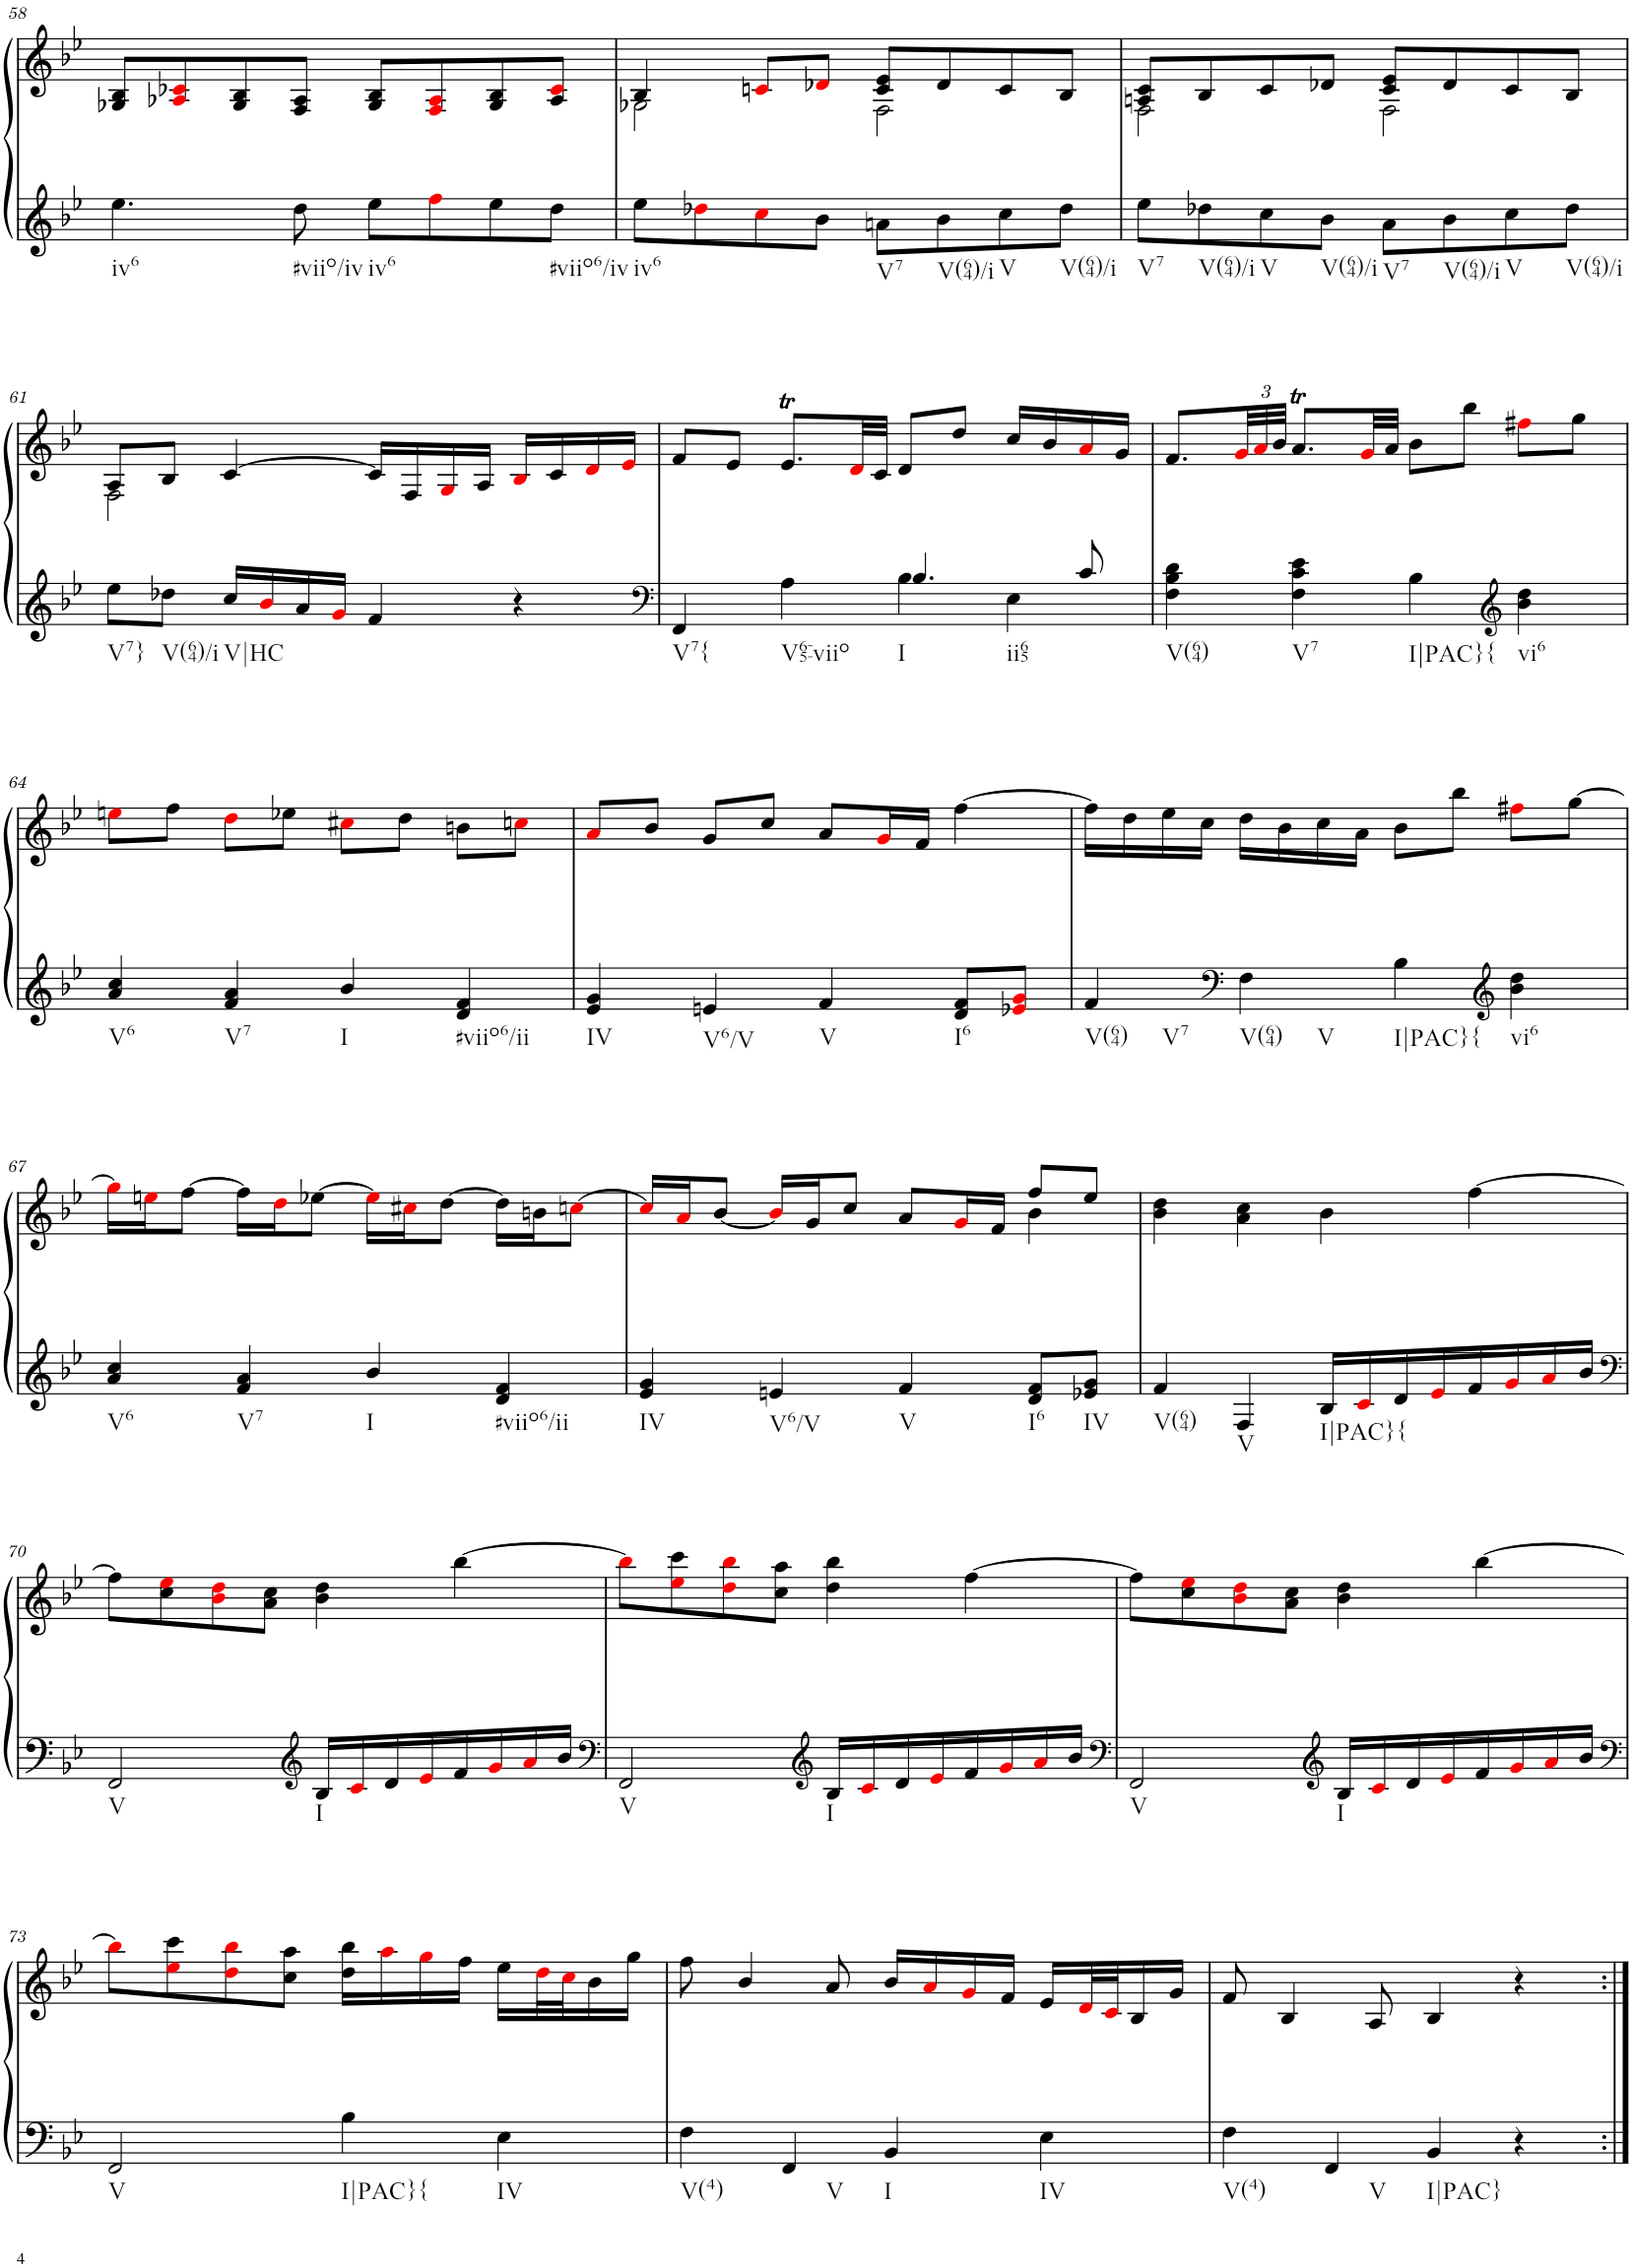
**kern	**kern
*part1	*part1
*staff2	*staff1
*I"Piano	*
*I'Pno.	*
!!LO:PB:g=z
*clefG2	*clefG2
*k[b-e-]	*k[b-e-]
*M4/4	*M4/4
*met(c)	*met(c)
=58	=58
!LO:TX:b:t=iv6	!
4.ee-\	8G-X/ 8B-/L
.	8A-Xi/ 8c-Xi/
.	8G-/ 8B-/
!LO:TX:b:t=#viio/iv	!
8dd\	8F/ 8A-/J
!LO:TX:b:t=iv6	!
8ee-\L	8G-/ 8B-/L
8ffi\	8Fi/ 8A-i/
8ee-\	8G-/ 8B-/
!LO:TX:b:t=#viio6/iv	!
8dd\J	8A-/ 8c-i/J
=59	=59
*	*^
!LO:TX:b:t=iv6	!	!
8ee-\L	4B-/	2G-X\
8dd-Xi\	.	.
8cci\	8cni/L	.
8b-\J	8d-Xi/J	.
!LO:TX:b:t=V7	!	!
8an\L	8c/ 8e-/L	2F\
!LO:TX:b:t=V(64)/i	!	!
8b-\	8d-/	.
!LO:TX:b:t=V	!	!
8cc\	8c/	.
!LO:TX:b:t=V(64)/i	!	!
8dd-\J	8B-/J	.
=60	=60	=60
!LO:TX:b:t=V7	!	!
8ee-\L	8An/ 8c/L	2F\
!LO:TX:b:t=V(64)/i	!	!
8dd-X\	8B-/	.
!LO:TX:b:t=V	!	!
8cc\	8c/	.
!LO:TX:b:t=V(64)/i	!	!
8b-\J	8d-X/J	.
!LO:TX:b:t=V7	!	!
8a\L	8c/ 8e-/L	2F\
!LO:TX:b:t=V(64)/i	!	!
8b-\	8d-/	.
!LO:TX:b:t=V	!	!
8cc\	8c/	.
!LO:TX:b:t=V(64)/i	!	!
8dd-\J	8B-/J	.
!!LO:LB:g=z	!!
=61	=61	=61
!LO:TX:b:t=V7}	!	!
8ee-\L	8A/L	2F\
!LO:TX:b:t=V(64)/i	!	!
8dd-X\J	8B-/J	.
!LO:TX:b:t=V|HC	!	!
16cc/LL	[4c/	.
16b-i/	.	.
16a/	.	.
16gi/JJ	.	.
4f/	16c/LL]	2ryy
.	16F/	.
.	16Gi/	.
.	16A/JJ	.
4r	16B-i/LL	.
.	16c/	.
.	16di/	.
.	16e-i/JJ	.
*	*v	*v
=62	=62
*clefF4	*
*^	*
!LO:TX:b:t=V7{	!	!
4FF/	2ryy	8f/L
.	.	8e-/J
!LO:TX:b:t=V65-viio	!	!
4A\	.	8.e-T/L
.	.	32di/LL
.	.	32c/JJJ
!LO:TX:b:t=I	!	!
!LO:TX:b:t=ii65	!	!
4.B-/	4B-\	8d/L
.	.	8dd/J
.	4E-\	16cc/LL
.	.	16b-/
8c/	.	16ai/
.	.	16g/JJ
*v	*v	*
=63	=63
!LO:TX:b:t=V(64)	!
4F\ 4B-\ 4d\	8.f/L
*	*Xbrackettup
.	48gi/LL
.	48ai/
.	48b-/JJJ
!LO:TX:b:t=V7	!
4F\ 4c\ 4e-\	8.at/L
.	32gi/LL
.	32a/JJJ
!LO:TX:b:t=I|PAC}{	!
4B-\	8b-\L
.	8bb-\J
*clefG2	*
!LO:TX:b:t=vi6	!
4b-\ 4dd\	8ff#Xi\L
.	8gg\J
!!LO:LB:g=z
=64	=64
!LO:TX:b:t=V6	!
4a/ 4cc/	8eeni\L
.	8ff\J
!LO:TX:b:t=V7	!
4f/ 4a/	8ddi\L
.	8ee-X\J
!LO:TX:b:t=I	!
4b-/	8cc#Xi\L
.	8dd\J
!LO:TX:b:t=#viio6/ii	!
4d/ 4f/	8bn\L
.	8ccni\J
=65	=65
!LO:TX:b:t=IV	!
4e-/ 4g/	8ai/L
.	8b-/J
!LO:TX:b:t=V6/V	!
4en/	8g/L
.	8cc/J
!LO:TX:b:t=V	!
4f/	8a/L
.	16gi/L
.	16f/JJ
!LO:TX:b:t=I6	!
8d/ 8f/L	[4ff\
8e-Xi/ 8gi/J	.
=66	=66
!LO:TX:b:t=V(64)	!
!LO:TX:b:t=V7	!
4f/	16ff\LL]
.	16dd\
.	16ee-\
.	16cc\JJ
*clefF4	*
!LO:TX:b:t=V(64)	!
!LO:TX:b:t=V	!
4F\	16dd\LL
.	16b-\
.	16cc\
.	16a\JJ
!LO:TX:b:t=I|PAC}{	!
4B-\	8b-\L
.	8bb-\J
*clefG2	*
!LO:TX:b:t=vi6	!
4b-\ 4dd\	8ff#Xi\L
.	[8gg\J
!!LO:LB:g=z
=67	=67
!LO:TX:b:t=V6	!
4a/ 4cc/	16ggi\LL]
.	16eeni\J
.	[8ff\J
!LO:TX:b:t=V7	!
4f/ 4a/	16ff\LL]
.	16ddi\J
.	[8ee-X\J
!LO:TX:b:t=I	!
4b-/	16ee-i\LL]
.	16cc#Xi\J
.	[8dd\J
!LO:TX:b:t=#viio6/ii	!
4d/ 4f/	16dd\LL]
.	16bn\J
.	[8ccni\J
=68	=68
*	*^
!LO:TX:b:t=IV	!	!
4e-/ 4g/	16cci/LL]	2.ryy
.	16ai/J	.
.	[8b-/J	.
!LO:TX:b:t=V6/V	!	!
4en/	16b-i/LL]	.
.	16g/J	.
.	8cc/J	.
!LO:TX:b:t=V	!	!
4f/	8a/L	.
.	16gi/L	.
.	16f/JJ	.
!LO:TX:b:t=I6	!	!
8d/ 8f/L	8ff/L	4b-\
!LO:TX:b:t=IV	!	!
8e-X/ 8g/J	8ee-/J	.
*	*v	*v
=69	=69
!LO:TX:b:t=V(64)	!
4f/	4b-\ 4dd\
!LO:TX:b:t=V	!
4F/	4a\ 4cc\
!LO:TX:b:t=I|PAC}{	!
16B-/LL	4b-\
16ci/	.
16d/	.
16e-i/	.
16f/	[4ff\
16gi/	.
16ai/	.
16b-/JJ	.
!!LO:LB:g=z
=70	=70
*clefF4	*
!LO:TX:b:t=V	!
2FF/	8ff\L]
.	8cc\ 8ee-i\
.	8b-i\ 8ddi\
.	8a\ 8cc\J
*clefG2	*
!LO:TX:b:t=I	!
16B-/LL	4b-\ 4dd\
16ci/	.
16d/	.
16e-i/	.
16f/	[4bb-\
16gi/	.
16ai/	.
16b-/JJ	.
=71	=71
*clefF4	*
!LO:TX:b:t=V	!
2FF/	8bb-i\L]
.	8ee-i\ 8ccc\
.	8ddi\ 8bb-i\
.	8cc\ 8aa\J
*clefG2	*
!LO:TX:b:t=I	!
16B-/LL	4dd\ 4bb-\
16ci/	.
16d/	.
16e-i/	.
16f/	[4ff\
16gi/	.
16ai/	.
16b-/JJ	.
=72	=72
*clefF4	*
!LO:TX:b:t=V	!
2FF/	8ff\L]
.	8cc\ 8ee-i\
.	8b-i\ 8ddi\
.	8a\ 8cc\J
*clefG2	*
!LO:TX:b:t=I	!
16B-/LL	4b-\ 4dd\
16ci/	.
16d/	.
16e-i/	.
16f/	[4bb-\
16gi/	.
16ai/	.
16b-/JJ	.
!!LO:LB:g=z
=73	=73
*clefF4	*
!LO:TX:b:t=V	!
2FF/	8bb-i\L]
.	8ee-i\ 8ccc\
.	8ddi\ 8bb-i\
.	8cc\ 8aa\J
!LO:TX:b:t=I|PAC}{	!
4B-\	16dd\ 16bb-\LL
.	16aai\
.	16ggi\
.	16ff\JJ
!LO:TX:b:t=IV	!
4E-\	16ee-\LL
.	32ddi\L
.	32cci\J
.	16b-\
.	16gg\JJ
=74	=74
!LO:TX:b:t=V(4)	!
4F\	8ff\
.	4b-/
!LO:TX:b:t=V	!
4FF/	.
.	8a/
!LO:TX:b:t=I	!
4BB-/	16b-/LL
.	16ai/
.	16gi/
.	16f/JJ
!LO:TX:b:t=IV	!
4E-\	16e-/LL
.	32di/L
.	32ci/J
.	16B-/
.	16g/JJ
=75	=75
!LO:TX:b:t=V(4)	!
4F\	8f/
.	4B-/
!LO:TX:b:t=V	!
4FF/	.
.	8A/
!LO:TX:b:t=I|PAC}	!
4BB-/	4B-/
4r	4r
=:|!	=:|!
*-	*-
